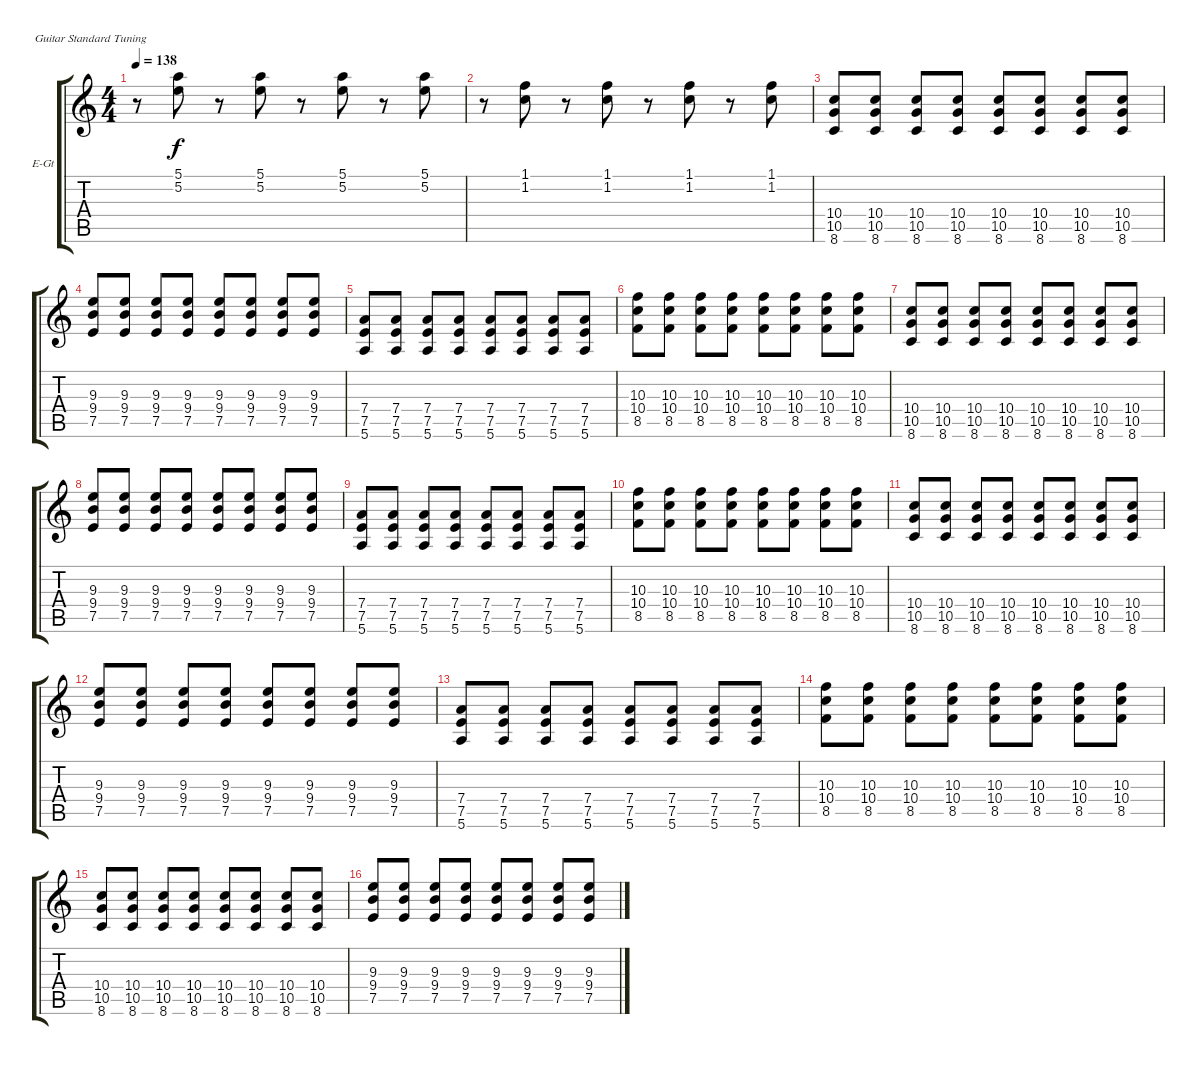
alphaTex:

\bracketExtendMode groupsimilarinstruments
\firstSystemTrackNameOrientation horizontal
\otherSystemsTrackNameOrientation horizontal
\track ("Äîðîæêà 1" "E-Gt") {instrument distortionguitar}
\staff {score tabs}
\tuning (E4 B3 G3 D3 A2 E2)
\ts (4 4)
\tempo 138
\clef g2
\ks c
r.8{dy f} (5.1 5.2).8 r.8 (5.1 5.2).8 r.8 (5.1 5.2).8 r.8 (5.1 5.2).8 |
r.8 (1.1 1.2).8 r.8 (1.1 1.2).8 r.8 (1.1 1.2).8 r.8 (1.1 1.2).8 |
(10.4 10.5 8.6).8 (10.4 10.5 8.6).8 (10.4 10.5 8.6).8 (10.4 10.5 8.6).8 (10.4 10.5 8.6).8 (10.4 10.5 8.6).8 (10.4 10.5 8.6).8 (10.4 10.5 8.6).8 |
(9.4 7.5 9.3).8 (9.4 7.5 9.3).8 (9.4 7.5 9.3).8 (9.4 7.5 9.3).8 (9.4 7.5 9.3).8 (9.4 7.5 9.3).8 (9.4 7.5 9.3).8 (9.4 7.5 9.3).8 |
(7.4 7.5 5.6).8 (7.4 7.5 5.6).8 (7.4 7.5 5.6).8 (7.4 7.5 5.6).8 (7.4 7.5 5.6).8 (7.4 7.5 5.6).8 (7.4 7.5 5.6).8 (7.4 7.5 5.6).8 |
(10.4 8.5 10.3).8 (10.4 8.5 10.3).8 (10.4 8.5 10.3).8 (10.4 8.5 10.3).8 (10.4 8.5 10.3).8 (10.4 8.5 10.3).8 (10.4 8.5 10.3).8 (10.4 8.5 10.3).8 |
(10.4 10.5 8.6).8 (10.4 10.5 8.6).8 (10.4 10.5 8.6).8 (10.4 10.5 8.6).8 (10.4 10.5 8.6).8 (10.4 10.5 8.6).8 (10.4 10.5 8.6).8 (10.4 10.5 8.6).8 |
(9.4 7.5 9.3).8 (9.4 7.5 9.3).8 (9.4 7.5 9.3).8 (9.4 7.5 9.3).8 (9.4 7.5 9.3).8 (9.4 7.5 9.3).8 (9.4 7.5 9.3).8 (9.4 7.5 9.3).8 |
(7.4 7.5 5.6).8 (7.4 7.5 5.6).8 (7.4 7.5 5.6).8 (7.4 7.5 5.6).8 (7.4 7.5 5.6).8 (7.4 7.5 5.6).8 (7.4 7.5 5.6).8 (7.4 7.5 5.6).8 |
(10.4 8.5 10.3).8 (10.4 8.5 10.3).8 (10.4 8.5 10.3).8 (10.4 8.5 10.3).8 (10.4 8.5 10.3).8 (10.4 8.5 10.3).8 (10.4 8.5 10.3).8 (10.4 8.5 10.3).8 |
(10.4 10.5 8.6).8 (10.4 10.5 8.6).8 (10.4 10.5 8.6).8 (10.4 10.5 8.6).8 (10.4 10.5 8.6).8 (10.4 10.5 8.6).8 (10.4 10.5 8.6).8 (10.4 10.5 8.6).8 |
(9.4 7.5 9.3).8 (9.4 7.5 9.3).8 (9.4 7.5 9.3).8 (9.4 7.5 9.3).8 (9.4 7.5 9.3).8 (9.4 7.5 9.3).8 (9.4 7.5 9.3).8 (9.4 7.5 9.3).8 |
(7.4 7.5 5.6).8 (7.4 7.5 5.6).8 (7.4 7.5 5.6).8 (7.4 7.5 5.6).8 (7.4 7.5 5.6).8 (7.4 7.5 5.6).8 (7.4 7.5 5.6).8 (7.4 7.5 5.6).8 |
(10.4 8.5 10.3).8 (10.4 8.5 10.3).8 (10.4 8.5 10.3).8 (10.4 8.5 10.3).8 (10.4 8.5 10.3).8 (10.4 8.5 10.3).8 (10.4 8.5 10.3).8 (10.4 8.5 10.3).8 |
(10.4 10.5 8.6).8 (10.4 10.5 8.6).8 (10.4 10.5 8.6).8 (10.4 10.5 8.6).8 (10.4 10.5 8.6).8 (10.4 10.5 8.6).8 (10.4 10.5 8.6).8 (10.4 10.5 8.6).8 |
(9.4 7.5 9.3).8 (9.4 7.5 9.3).8 (9.4 7.5 9.3).8 (9.4 7.5 9.3).8 (9.4 7.5 9.3).8 (9.4 7.5 9.3).8 (9.4 7.5 9.3).8 (9.4 7.5 9.3).8
